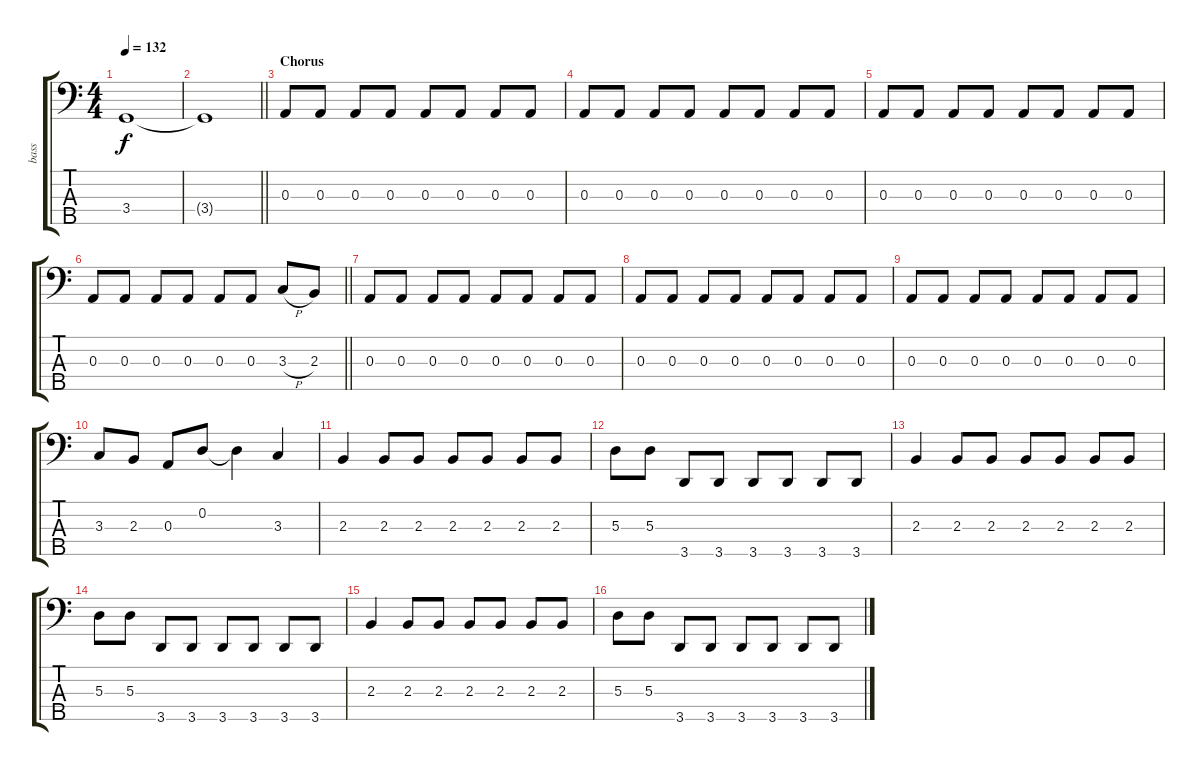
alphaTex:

\track ("bass" "bass") {instrument electricbassfinger}
\staff {score tabs}
\tuning (G2 D2 A1 E1 B0) {hide}
\ts (4 4)
\tempo 132
\clef f4
\ks c
3.4.1{dy f} |
\barLineRight lightlight
3.4{t}.1 |
\section ("" "Chorus")
0.3.8 0.3.8 0.3.8 0.3.8 0.3.8 0.3.8 0.3.8 0.3.8 |
0.3.8 0.3.8 0.3.8 0.3.8 0.3.8 0.3.8 0.3.8 0.3.8 |
0.3.8 0.3.8 0.3.8 0.3.8 0.3.8 0.3.8 0.3.8 0.3.8 |
\barLineRight lightlight
0.3.8 0.3.8 0.3.8 0.3.8 0.3.8 0.3.8 3.3{h}.8 2.3.8 |
0.3.8 0.3.8 0.3.8 0.3.8 0.3.8 0.3.8 0.3.8 0.3.8 |
0.3.8 0.3.8 0.3.8 0.3.8 0.3.8 0.3.8 0.3.8 0.3.8 |
0.3.8 0.3.8 0.3.8 0.3.8 0.3.8 0.3.8 0.3.8 0.3.8 |
3.3.8 2.3.8 0.3.8 0.2.8 0.2{t}.4 3.3.4 |
2.3.4 2.3.8 2.3.8 2.3.8 2.3.8 2.3.8 2.3.8 |
5.3.8 5.3.8 3.5.8 3.5.8 3.5.8 3.5.8 3.5.8 3.5.8 |
2.3.4 2.3.8 2.3.8 2.3.8 2.3.8 2.3.8 2.3.8 |
5.3.8 5.3.8 3.5.8 3.5.8 3.5.8 3.5.8 3.5.8 3.5.8 |
2.3.4 2.3.8 2.3.8 2.3.8 2.3.8 2.3.8 2.3.8 |
5.3.8 5.3.8 3.5.8 3.5.8 3.5.8 3.5.8 3.5.8 3.5.8
